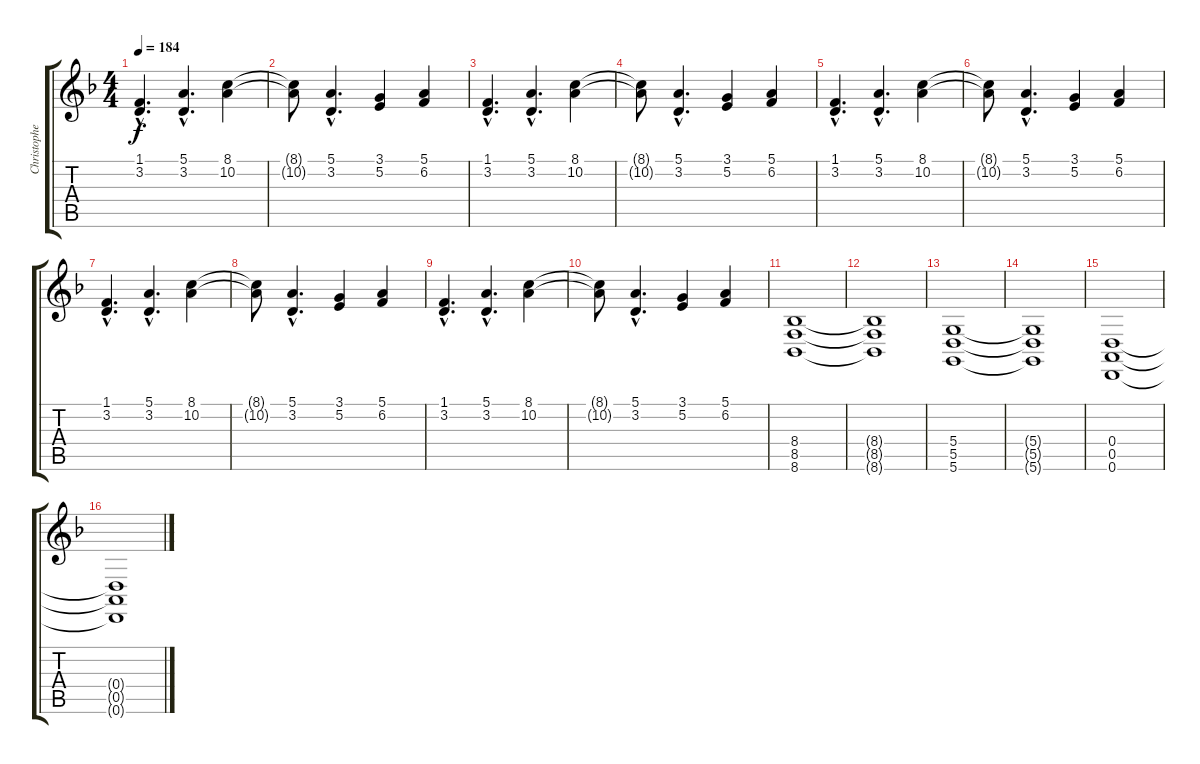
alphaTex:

\track ("Christopher Dudley" "Christophe") {instrument lead1square}
\staff {score tabs}
\tuning (E4 B3 G3 D3 A2 D2) {hide}
\ts (4 4)
\tempo 184
\clef g2
\ks dminor
(1.1{hac} 3.2{hac}).4{d dy f} (5.1{hac} 3.2{hac}).4{d} (8.1 10.2).4 |
(8.1{t} 10.2{t}).8 (5.1{hac} 3.2{hac}).4{d} (3.1 5.2).4 (5.1 6.2).4 |
(1.1{hac} 3.2{hac}).4{d} (5.1{hac} 3.2{hac}).4{d} (8.1 10.2).4 |
(8.1{t} 10.2{t}).8 (5.1{hac} 3.2{hac}).4{d} (3.1 5.2).4 (5.1 6.2).4 |
(1.1{hac} 3.2{hac}).4{d} (5.1{hac} 3.2{hac}).4{d} (8.1 10.2).4 |
(8.1{t} 10.2{t}).8 (5.1{hac} 3.2{hac}).4{d} (3.1 5.2).4 (5.1 6.2).4 |
(1.1{hac} 3.2{hac}).4{d} (5.1{hac} 3.2{hac}).4{d} (8.1 10.2).4 |
(8.1{t} 10.2{t}).8 (5.1{hac} 3.2{hac}).4{d} (3.1 5.2).4 (5.1 6.2).4 |
(1.1{hac} 3.2{hac}).4{d} (5.1{hac} 3.2{hac}).4{d} (8.1 10.2).4 |
(8.1{t} 10.2{t}).8 (5.1{hac} 3.2{hac}).4{d} (3.1 5.2).4 (5.1 6.2).4 |
(8.4 8.5 8.6).1{instrument electricgrandpiano} |
(8.4{t} 8.5{t} 8.6{t}).1 |
(5.4 5.5 5.6).1 |
(5.4{t} 5.5{t} 5.6{t}).1 |
(0.4 0.5 0.6).1 |
(0.4{t} 0.5{t} 0.6{t}).1
